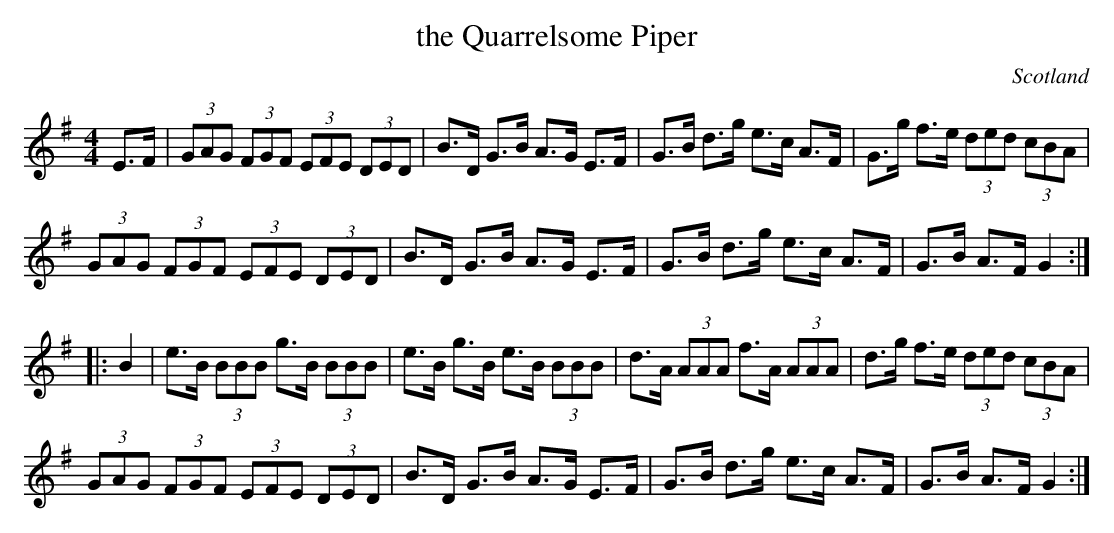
X:1
T:the Quarrelsome Piper
O:Scotland
M:4/4
K:G
E>F|\
(3GAG (3FGF (3EFE (3DED|B>D G>B A>G E>F|\
G>B d>g e>c A>F|G>g f>e (3ded (3cBA|
(3GAG (3FGF (3EFE (3DED|B>D G>B A>G E>F|\
G>B d>g e>c A>F|G>B A>F G2::
B2|\
e>B (3BBB g>B (3BBB|e>B g>B e>B (3BBB|\
d>A (3AAA f>A (3AAA|d>g f>e (3ded (3cBA|
(3GAG (3FGF (3EFE (3DED|B>D G>B A>G E>F|\
G>B d>g e>c A>F|G>B A>F G2:|
